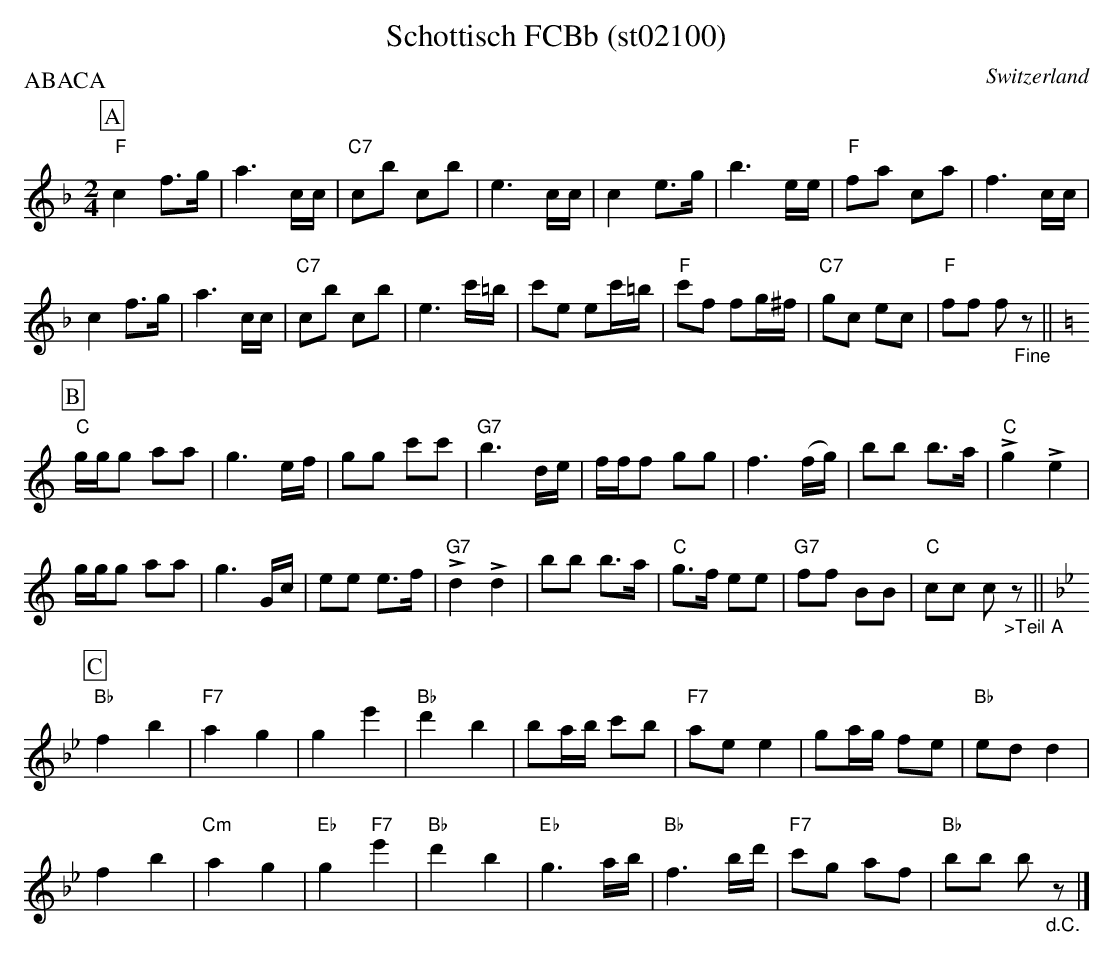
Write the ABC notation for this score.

X:1
T:Schottisch FCBb (st02100)
O:Switzerland
P:ABACA
M:2/4
L:1/8
K:F major
[P:A] "F"c2f>g | a3c/c/ | "C7"cb cb | e3c/c/ | c2e>g | b3e/e/ | "F"fa ca | f3c/c/ |
c2f>g | a3c/c/ | "C7"cb cb | e3c'/=b/ | c'e ec'/=b/ | "F"c'f fg/^f/ | "C7"gc ec | "F"ff f"_Fine"z || [P:B] [K:C]
"C"g/g/g aa | g3e/f/ | gg c'c' | "G7"b3d/e/ | f/f/f gg | f3(f/g/) | bb b>a | !>!"C"g2!>!e2 |
g/g/g aa | g3G/c/ | ee e>f | !>!"G7"d2!>!d2 | bb b>a | "C"g>f ee | "G7"ff BB | "C"cc c"_>Teil A"z || [P:C] [K:Bb]
"Bb"f2b2 | "F7"a2g2 | g2e'2 | "Bb"d'2b2 | ba/b/ c'b | "F7"aee2 | ga/g/ fe | "Bb"edd2 |
f2b2 | "Cm"a2g2 | "Eb"g2"F7"e'2 | "Bb"d'2b2 | "Eb"g3a/b/ | "Bb"f3b/d'/ | "F7"c'g af | "Bb"bb  b"_d.C."z |]
